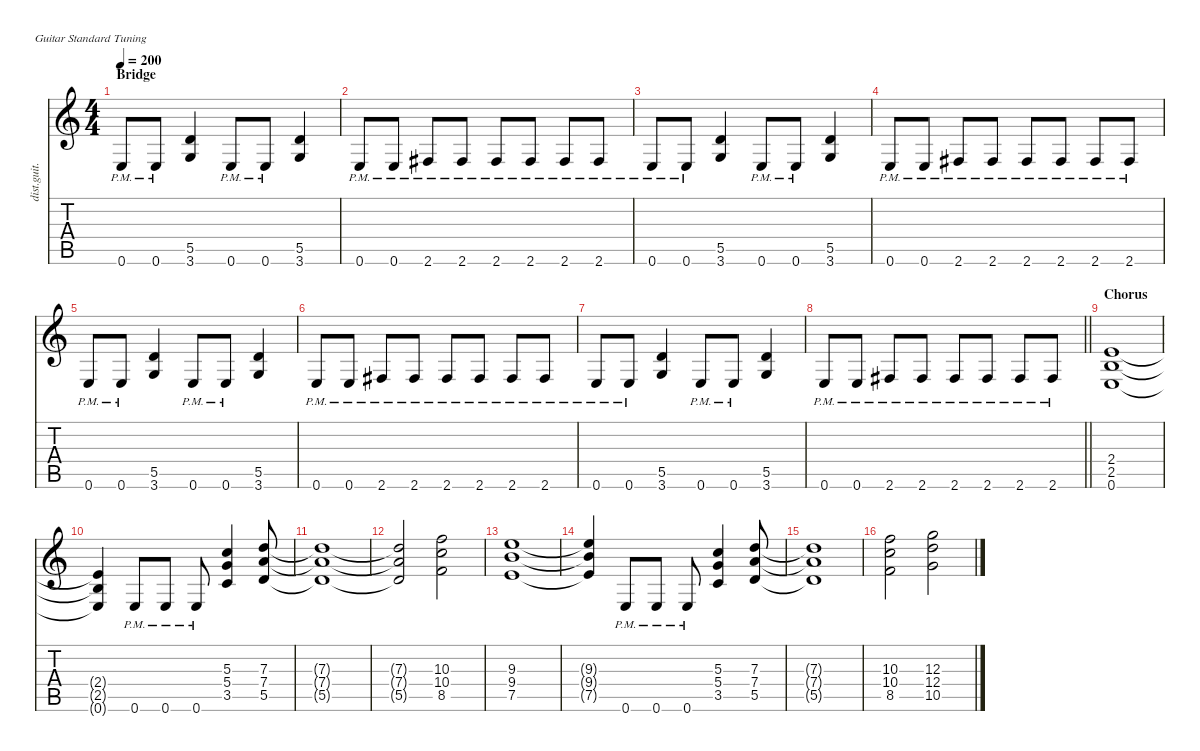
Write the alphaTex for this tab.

\defaultSystemsLayout 4
\hideDynamics
\bracketExtendMode nobrackets
\otherSystemsTrackNameOrientation horizontal
\track ("James Hetfield (Guitar)" "dist.guit.") {instrument distortionguitar}
\staff {score tabs}
\tuning (E4 B3 G3 D3 A2 E2)
\ts (4 4)
\section ("" "Bridge")
\tempo 200
\clef g2
\ks c
0.6{pm}.8{dy f beam Up} 0.6{pm}.8{beam Up} (5.5 3.6).4{beam Up} 0.6{pm}.8{beam Up} 0.6{pm}.8{beam Up} (5.5 3.6).4{beam Up} |
0.6{pm}.8{beam Up} 0.6{pm}.8{beam Up} 2.6{pm acc #}.8{beam Up} 2.6{pm acc #}.8{beam Up} 2.6{pm acc #}.8{beam Up} 2.6{pm acc #}.8{beam Up} 2.6{pm acc #}.8{beam Up} 2.6{pm acc #}.8{beam Up} |
0.6{pm}.8{beam Up} 0.6{pm}.8{beam Up} (5.5 3.6).4{beam Up} 0.6{pm}.8{beam Up} 0.6{pm}.8{beam Up} (5.5 3.6).4{beam Up} |
0.6{pm}.8{beam Up} 0.6{pm}.8{beam Up} 2.6{pm acc #}.8{beam Up} 2.6{pm acc #}.8{beam Up} 2.6{pm acc #}.8{beam Up} 2.6{pm acc #}.8{beam Up} 2.6{pm acc #}.8{beam Up} 2.6{pm acc #}.8{beam Up} |
0.6{pm}.8{beam Up} 0.6{pm}.8{beam Up} (5.5 3.6).4{beam Up} 0.6{pm}.8{beam Up} 0.6{pm}.8{beam Up} (5.5 3.6).4{beam Up} |
0.6{pm}.8{beam Up} 0.6{pm}.8{beam Up} 2.6{pm acc #}.8{beam Up} 2.6{pm acc #}.8{beam Up} 2.6{pm acc #}.8{beam Up} 2.6{pm acc #}.8{beam Up} 2.6{pm acc #}.8{beam Up} 2.6{pm acc #}.8{beam Up} |
0.6{pm}.8{beam Up} 0.6{pm}.8{beam Up} (5.5 3.6).4{beam Up} 0.6{pm}.8{beam Up} 0.6{pm}.8{beam Up} (5.5 3.6).4{beam Up} |
\barLineRight lightlight
0.6{pm}.8{beam Up} 0.6{pm}.8{beam Up} 2.6{pm acc #}.8{beam Up} 2.6{pm acc #}.8{beam Up} 2.6{pm acc #}.8{beam Up} 2.6{pm acc #}.8{beam Up} 2.6{pm acc #}.8{beam Up} 2.6{pm acc #}.8{beam Up} |
\section ("" "Chorus")
(2.4 2.5 0.6).1{beam Up} |
(2.4{t} 2.5{t} 0.6{t}).4{beam Up} 0.6{pm}.8{beam Up} 0.6{pm}.8{beam Up} 0.6{pm}.8{beam Up} (5.3 5.4 3.5).4{beam Up} (7.3 7.4 5.5).8{beam Up} |
(7.3{t} 7.4{t} 5.5{t}).1{beam Up} |
(7.3{t} 7.4{t} 5.5{t}).2{beam Up} (10.3 10.4 8.5).2{beam Down} |
(9.3 9.4 7.5).1{beam Up} |
(9.3{t} 9.4{t} 7.5{t}).4{beam Up} 0.6{pm}.8{beam Up} 0.6{pm}.8{beam Up} 0.6{pm}.8{beam Up} (5.3 5.4 3.5).4{beam Up} (7.3 7.4 5.5).8{beam Up} |
(7.3{t} 7.4{t} 5.5{t}).1{beam Up} |
(10.3 10.4 8.5).2{beam Down} (12.3 12.4 10.5).2{beam Down}
